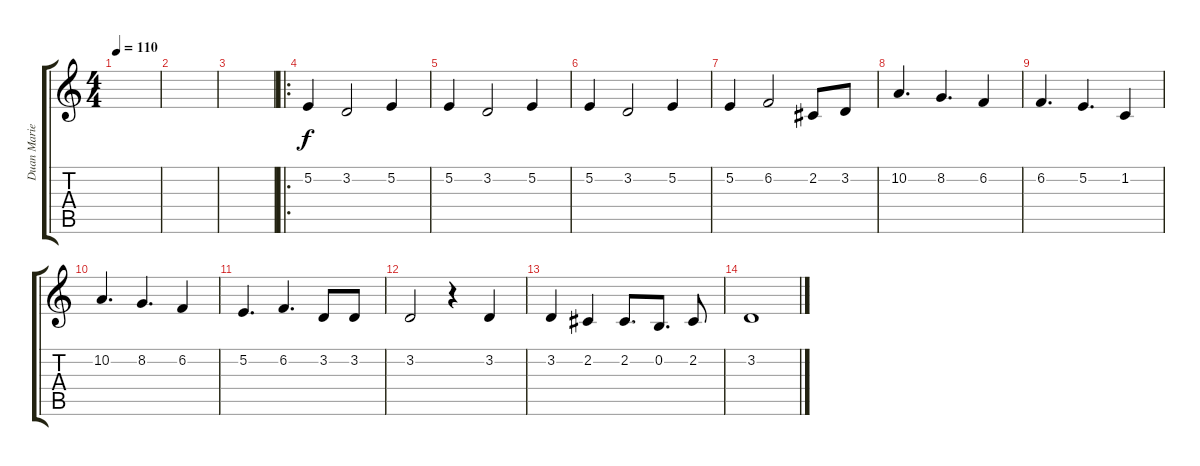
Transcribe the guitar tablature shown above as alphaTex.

\track ("Duan Marie" "Duan Marie") {instrument stringensemble1}
\staff {score tabs}
\tuning (E4 B3 G3 D3 A2 E2) {hide}
\ts (4 4)
\tempo 110
\clef g2
\ks c
|
|
|
\ro
5.2.4 3.2.2 5.2.4 |
5.2.4 3.2.2 5.2.4 |
5.2.4 3.2.2 5.2.4 |
5.2.4 6.2.2 2.2.8 3.2.8 |
10.2.4{d} 8.2.4{d} 6.2.4 |
6.2.4{d} 5.2.4{d} 1.2.4 |
10.2.4{d} 8.2.4{d} 6.2.4 |
5.2.4{d} 6.2.4{d} 3.2.8 3.2.8 |
3.2.2 r.4 3.2.4 |
3.2.4 2.2.4 2.2.8{d} 0.2.8{d} 2.2.8 |
3.2.1
